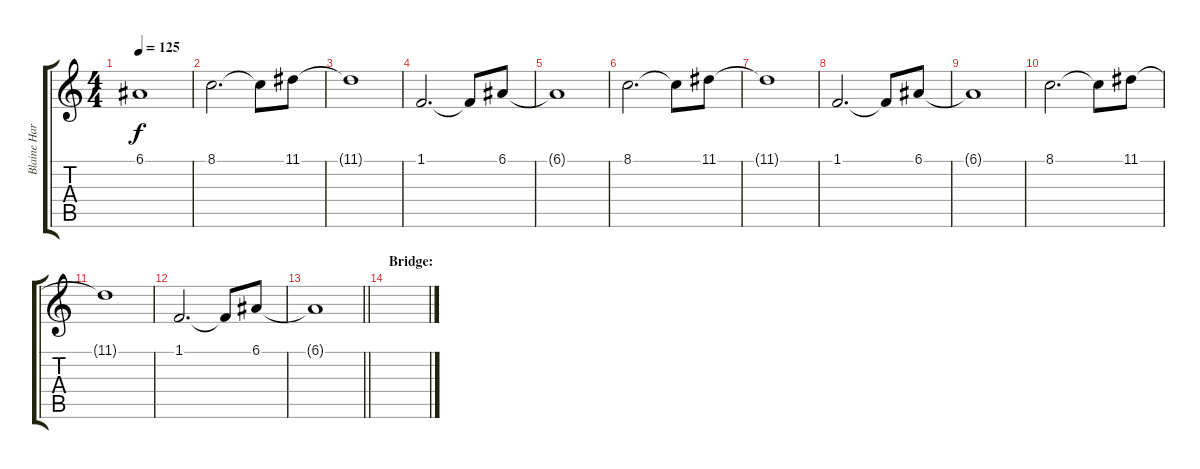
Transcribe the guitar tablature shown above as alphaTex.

\track ("Blaine Harrison (Keyboard 4)" "Blaine Har") {instrument lead2sawtooth}
\staff {score tabs}
\tuning (E4 B3 G3 D3 A2 E2) {hide}
\ts (4 4)
\tempo 125
\clef g2
\ks c
6.1{t}.1{dy f} |
8.1.2{d} 8.1{t}.8 11.1.8 |
11.1{t}.1 |
1.1.2{d} 1.1{t}.8 6.1.8 |
6.1{t}.1 |
8.1.2{d} 8.1{t}.8 11.1.8 |
11.1{t}.1 |
1.1.2{d} 1.1{t}.8 6.1.8 |
6.1{t}.1 |
8.1.2{d} 8.1{t}.8 11.1.8 |
11.1{t}.1 |
1.1.2{d} 1.1{t}.8 6.1.8 |
\barLineRight lightlight
6.1{t}.1 |
\section ("" "Bridge:")
